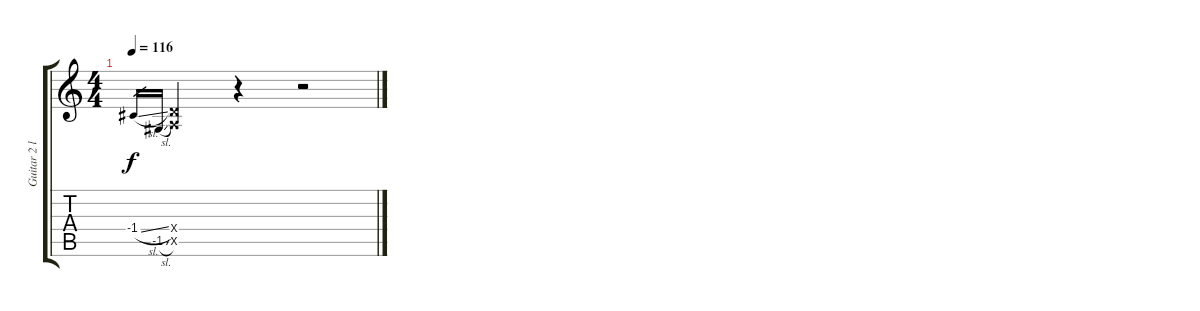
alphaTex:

\track ("Guitar 2 lead riff" "Guitar 2 l") {instrument distortionguitar}
\staff {score tabs}
\tuning (E4 B3 G3 D3 A2 E2) {hide}
\ts (4 4)
\tempo 116
\clef g2
\ks c
-1.4{sl}.16{gr dy f} -1.5{sl}.16{gr} (0.4{x} 0.5{x}).4 r.4 r.2
